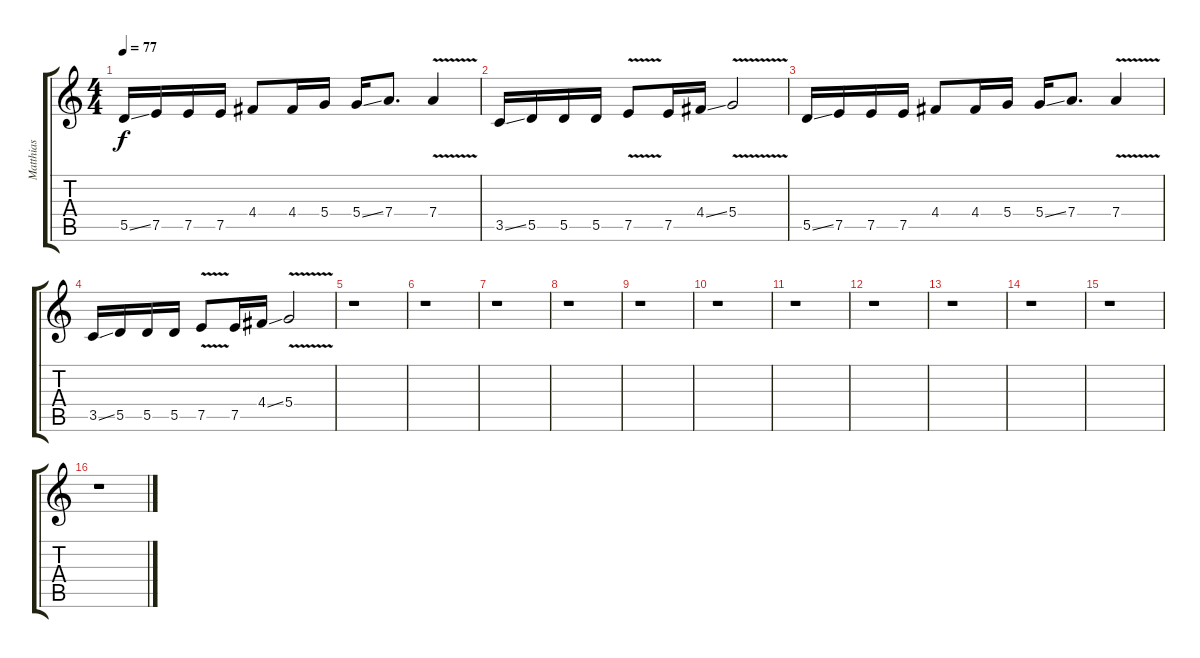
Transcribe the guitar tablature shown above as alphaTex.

\track ("Matthias" "Matthias") {instrument distortionguitar}
\staff {score tabs}
\tuning (E4 B3 G3 D3 A2 E2) {hide}
\ts (4 4)
\tempo 77
\clef g2
\ks c
5.5{ss}.16{dy f} 7.5.16 7.5.16 7.5.16 4.4.8 4.4.16 5.4.16 5.4{ss}.16 7.4.8{d} 7.4{v}.4 |
3.5{ss}.16 5.5.16 5.5.16 5.5.16 7.5{v}.8 7.5.16 4.4{ss}.16 5.4{v}.2 |
5.5{ss}.16 7.5.16 7.5.16 7.5.16 4.4.8 4.4.16 5.4.16 5.4{ss}.16 7.4.8{d} 7.4{v}.4 |
3.5{ss}.16 5.5.16 5.5.16 5.5.16 7.5{v}.8 7.5.16 4.4{ss}.16 5.4{v}.2 |
r.1 |
r.1 |
r.1 |
r.1 |
r.1 |
r.1 |
r.1 |
r.1 |
r.1 |
r.1 |
r.1 |
r.1
